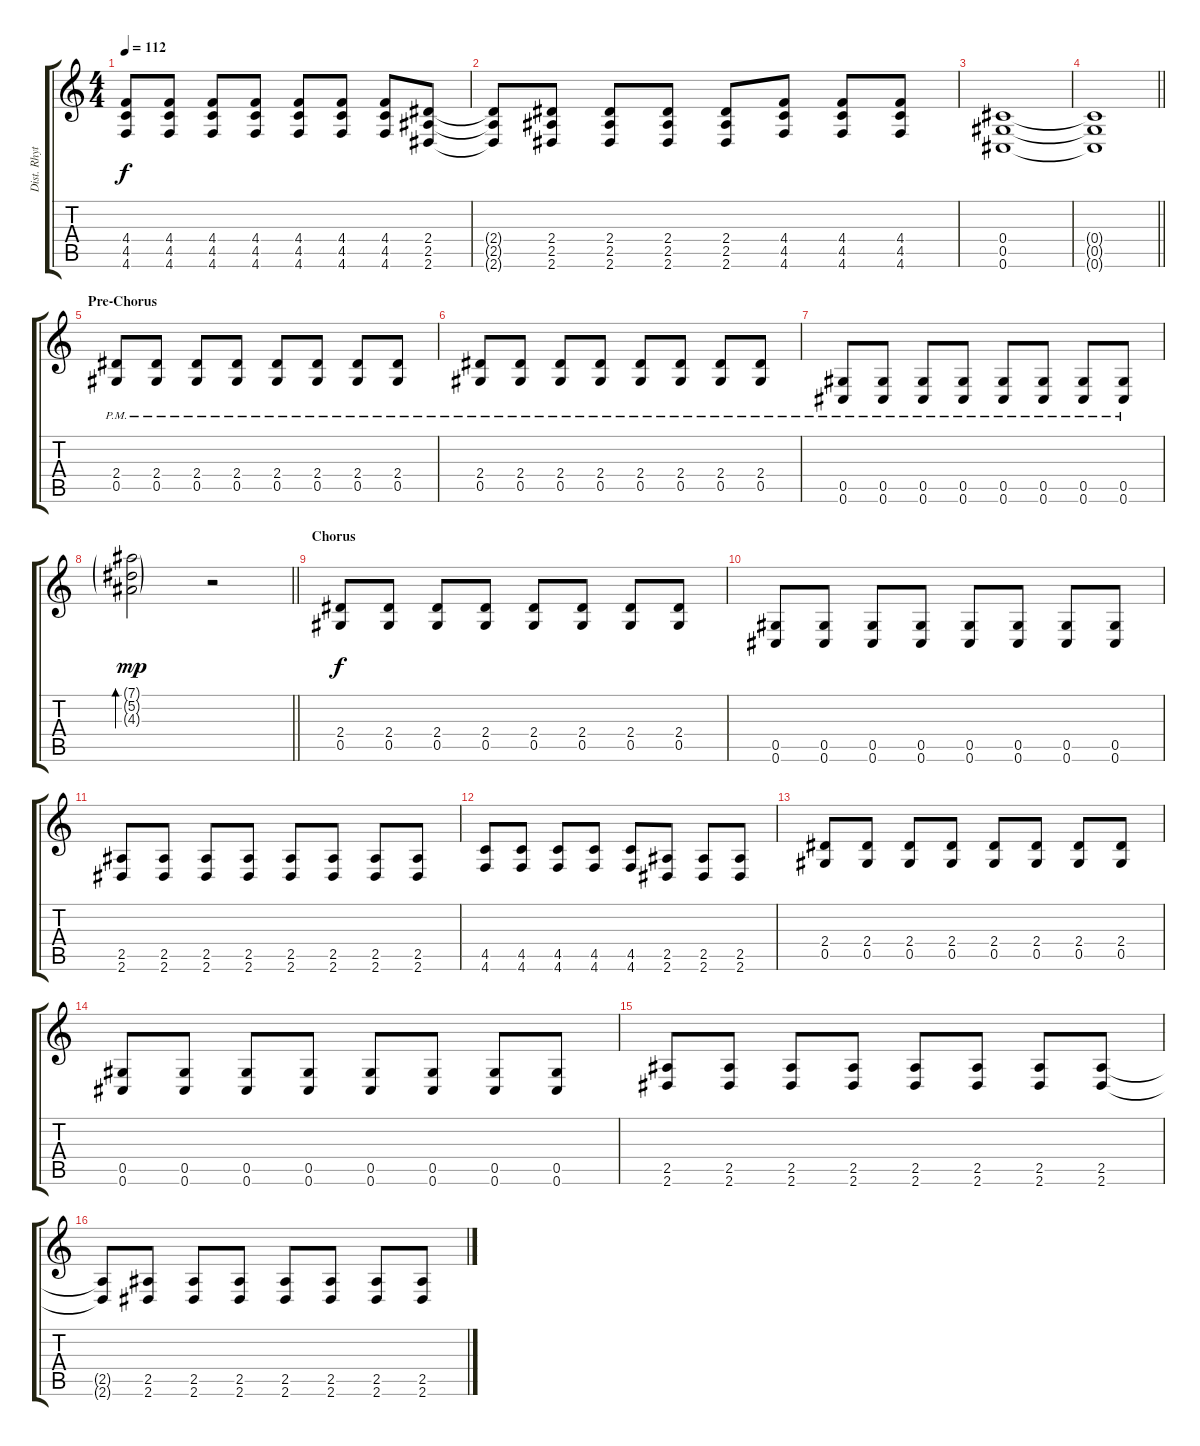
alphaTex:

\track ("Dist. Rhytm Guitar [R]" "Dist. Rhyt") {instrument distortionguitar}
\staff {score tabs}
\tuning (Eb4 Bb3 Gb3 Db3 Ab2 Db2) {hide}
\ts (4 4)
\tempo 112
\clef g2
\ks c
(4.4 4.5 4.6).8{dy f} (4.4 4.5 4.6).8 (4.4 4.5 4.6).8 (4.4 4.5 4.6).8 (4.4 4.5 4.6).8 (4.4 4.5 4.6).8 (4.4 4.5 4.6).8 (2.4 2.5 2.6).8 |
(2.4{t} 2.5{t} 2.6{t}).8 (2.4 2.5 2.6).8 (2.4 2.5 2.6).8 (2.4 2.5 2.6).8 (2.4 2.5 2.6).8 (4.4 4.5 4.6).8 (4.4 4.5 4.6).8 (4.4 4.5 4.6).8 |
(0.4 0.5 0.6).1 |
\barLineRight lightlight
(0.4{t} 0.5{t} 0.6{t}).1 |
\section ("" "Pre-Chorus")
(2.4{pm} 0.5{pm}).8 (2.4{pm} 0.5{pm}).8 (2.4{pm} 0.5{pm}).8 (2.4{pm} 0.5{pm}).8 (2.4{pm} 0.5{pm}).8 (2.4{pm} 0.5{pm}).8 (2.4{pm} 0.5{pm}).8 (2.4{pm} 0.5{pm}).8 |
(2.4{pm} 0.5{pm}).8 (2.4{pm} 0.5{pm}).8 (2.4{pm} 0.5{pm}).8 (2.4{pm} 0.5{pm}).8 (2.4{pm} 0.5{pm}).8 (2.4{pm} 0.5{pm}).8 (2.4{pm} 0.5{pm}).8 (2.4{pm} 0.5{pm}).8 |
(0.5{pm} 0.6{pm}).8 (0.5{pm} 0.6{pm}).8 (0.5{pm} 0.6{pm}).8 (0.5{pm} 0.6{pm}).8 (0.5{pm} 0.6{pm}).8 (0.5{pm} 0.6{pm}).8 (0.5{pm} 0.6{pm}).8 (0.5{pm} 0.6{pm}).8 |
\barLineRight lightlight
(7.1{g} 5.2{g} 4.3{g}).2{bd 240 dy mp} r.2 |
\section ("" "Chorus")
(2.4 0.5).8{dy f} (2.4 0.5).8 (2.4 0.5).8 (2.4 0.5).8 (2.4 0.5).8 (2.4 0.5).8 (2.4 0.5).8 (2.4 0.5).8 |
(0.5 0.6).8 (0.5 0.6).8 (0.5 0.6).8 (0.5 0.6).8 (0.5 0.6).8 (0.5 0.6).8 (0.5 0.6).8 (0.5 0.6).8 |
(2.5 2.6).8 (2.5 2.6).8 (2.5 2.6).8 (2.5 2.6).8 (2.5 2.6).8 (2.5 2.6).8 (2.5 2.6).8 (2.5 2.6).8 |
(4.5 4.6).8 (4.5 4.6).8 (4.5 4.6).8 (4.5 4.6).8 (4.5 4.6).8 (2.5 2.6).8 (2.5 2.6).8 (2.5 2.6).8 |
(2.4 0.5).8 (2.4 0.5).8 (2.4 0.5).8 (2.4 0.5).8 (2.4 0.5).8 (2.4 0.5).8 (2.4 0.5).8 (2.4 0.5).8 |
(0.5 0.6).8 (0.5 0.6).8 (0.5 0.6).8 (0.5 0.6).8 (0.5 0.6).8 (0.5 0.6).8 (0.5 0.6).8 (0.5 0.6).8 |
(2.5 2.6).8 (2.5 2.6).8 (2.5 2.6).8 (2.5 2.6).8 (2.5 2.6).8 (2.5 2.6).8 (2.5 2.6).8 (2.5 2.6).8 |
(2.5{t} 2.6{t}).8 (2.5 2.6).8 (2.5 2.6).8 (2.5 2.6).8 (2.5 2.6).8 (2.5 2.6).8 (2.5 2.6).8 (2.5 2.6).8
